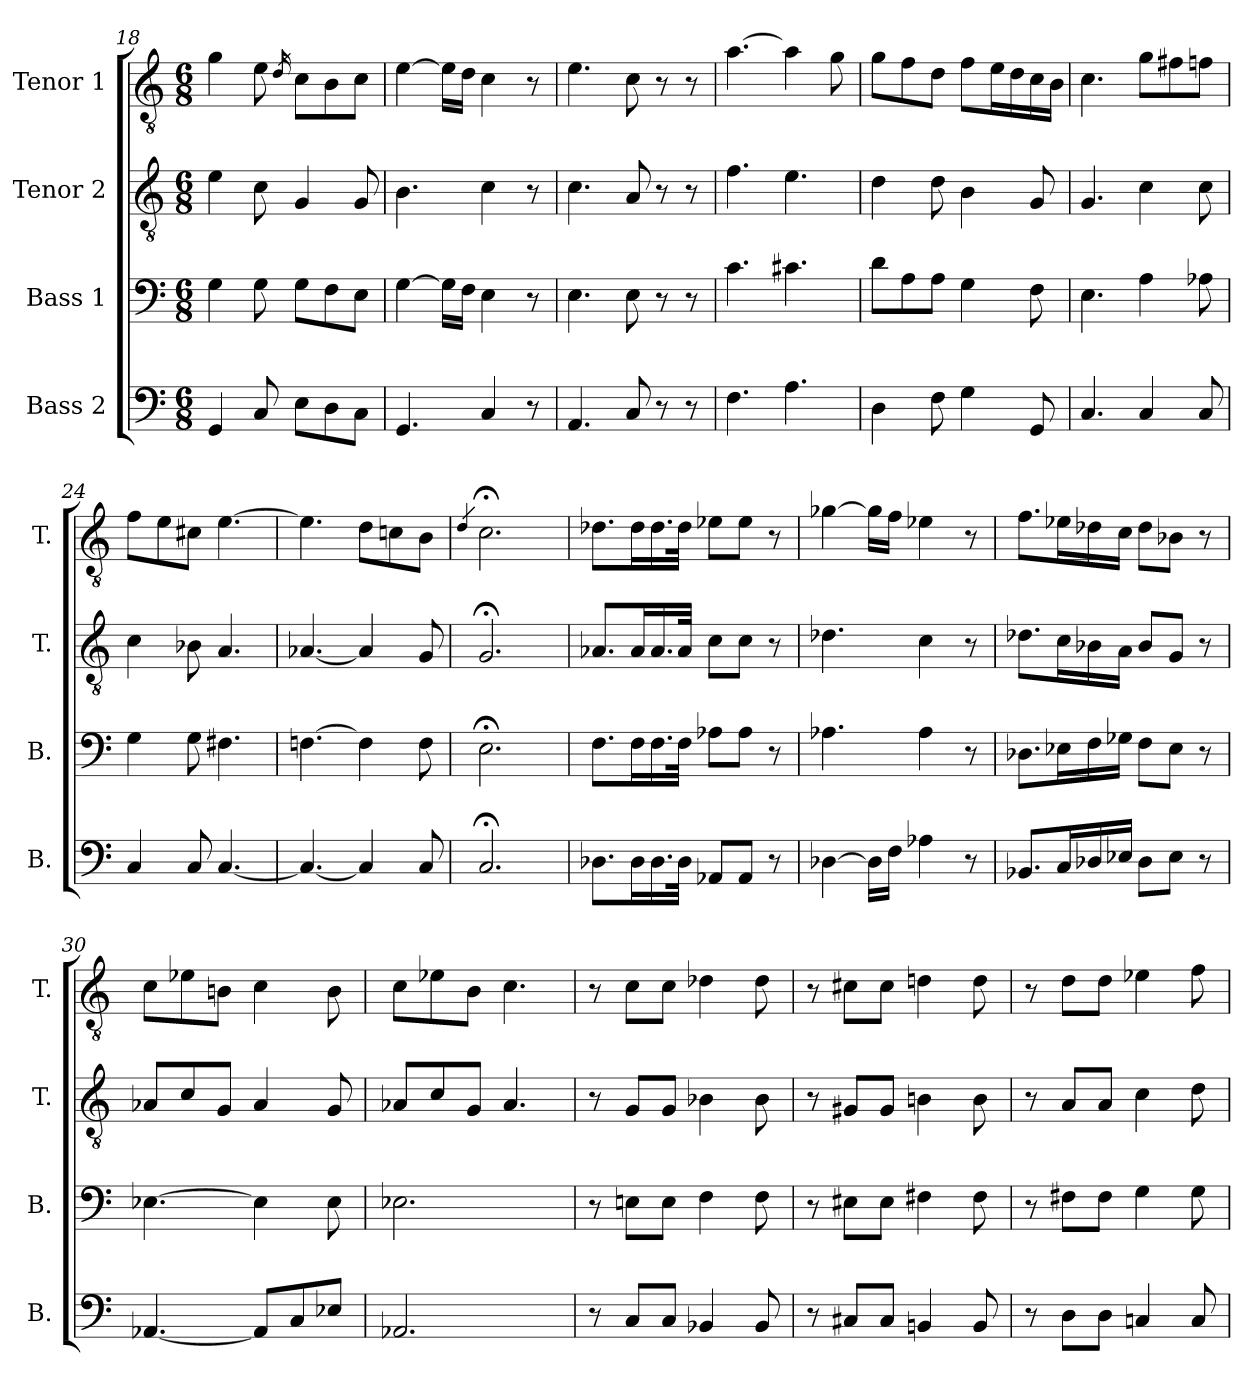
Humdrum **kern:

**kern	**kern	**kern	**kern
*part4	*part3	*part2	*part1
*staff4	*staff3	*staff2	*staff1
*I"Bass 2	*I"Bass 1	*I"Tenor 2	*I"Tenor 1
*I'B.	*I'B.	*I'T.	*I'T.
*clefF4	*clefF4	*clefGv2	*clefGv2
*	*	*ITrd7c12	*ITrd7c12
*k[]	*k[]	*k[]	*k[]
*C:	*C:	*C:	*C:
*M6/8	*M6/8	*M6/8	*M6/8
=18	=18	=18	=18
4GGi/	4Gi\	4Ei\	4Gi\
8Ci/	8Gi\	8Ci\	8Ei\
.	.	.	16qDi/
8Ei\L	8Gi\L	4GGi/	8Ci\L
8Di\	8Fi\	.	8BBi\
8Ci\J	8Ei\J	8GGi/	8Ci\J
!!LO:LB:g=z
=19	=19	=19	=19
4.GGi/	[4Gi\	4.BBi\	[4Ei\
.	16Gi\LL]	.	16Ei\LL]
.	16Fi\JJ	.	16Di\JJ
4Ci/	4Ei\	4Ci\	4Ci\
8r	8r	8r	8r
=20	=20	=20	=20
4.AAi/	4.Ei\	4.Ci\	4.Ei\
8Ci/	8Ei\	8AAi/	8Ci\
8r	8r	8r	8r
8r	8r	8r	8r
=21	=21	=21	=21
4.Fi\	4.ci\	4.Fi\	[4.Ai\
4.Ai\	4.c#Xi\	4.Ei\	4Ai\]
.	.	.	8Gi\
=22	=22	=22	=22
4Di\	8di\L	4Di\	8Gi\L
.	8Ai\	.	8Fi\
8Fi\	8Ai\J	8Di\	8Di\J
4Gi\	4Gi\	4BBi\	8Fi\L
.	.	.	16Ei\L
.	.	.	16Di\
8GGi/	8Fi\	8GGi/	16Ci\
.	.	.	16BBi\JJ
=23	=23	=23	=23
4.Ci/	4.Ei\	4.GGi/	4.Ci\
4Ci/	4Ai\	4Ci\	8Gi\L
.	.	.	8F#Xi\
8Ci/	8A-Xi\	8Ci\	8Fni\J
=24	=24	=24	=24
4Ci/	4Gi\	4Ci\	8Fi\L
.	.	.	8Ei\
8Ci/	8Gi\	8BB-Xi\	8C#Xi\J
[4.Ci/	4.F#Xi\	4.AAi/	[4.Ei\
!!LO:PB:g=z
=25	=25	=25	=25
4.Ci/_	[4.Fni\	[4.AA-Xi/	4.Ei\]
4Ci/]	4Fi\]	4AA-i/]	8Di\L
.	.	.	8Cni\
8Ci/	8Fi\	8GGi/	8BBi\J
=26	=26	=26	=26
.	.	.	4qDi/
2.C;i/	2.E;i\	2.GG;i/	2.C;i\
=27	=27	=27	=27
8.D-Xi\L	8.Fi\L	8.AA-Xi/L	8.D-Xi\L
16D-i\L	16Fi\L	16AA-i/L	16D-i\L
16.D-i\	16.Fi\	16.AA-i/	16.D-i\
32D-i\JJk	32Fi\JJk	32AA-i/JJk	32D-i\JJk
8AA-Xi/L	8A-Xi\L	8Ci\L	8E-Xi\L
8AA-i/J	8A-i\J	8Ci\J	8E-i\J
8r	8r	8r	8r
=28	=28	=28	=28
[4D-Xi\	4.A-Xi\	4.D-Xi\	[4G-Xi\
16D-i\LL]	.	.	16G-i\LL]
16Fi\JJ	.	.	16Fi\JJ
4A-Xi\	4A-i\	4Ci\	4E-Xi\
8r	8r	8r	8r
=29	=29	=29	=29
8.BB-Xi/L	8.D-Xi\L	8.D-Xi\L	8.Fi\L
16Ci/L	16E-Xi\L	16Ci\L	16E-Xi\L
16D-Xi/	16Fi\	16BB-Xi\	16D-Xi\
16E-Xi/JJ	16G-Xi\JJ	16AAi\JJ	16Ci\JJ
8D-i\L	8Fi\L	8BB-i/L	8D-i\L
8E-i\J	8E-i\J	8GGi/J	8BB-Xi\J
8r	8r	8r	8r
=30	=30	=30	=30
[4.AA-Xi/	[4.E-Xi\	8AA-Xi/L	8Ci\L
.	.	8Ci/	8E-Xi\
.	.	8GGi/J	8BBni\J
8AA-i/L]	4E-i\]	4AA-i/	4Ci\
8Ci/	.	.	.
8E-Xi/J	8E-i\	8GGi/	8BBi\
!!LO:LB:g=z
=31	=31	=31	=31
2.AA-Xi/	2.E-Xi\	8AA-Xi/L	8Ci\L
.	.	8Ci/	8E-Xi\
.	.	8GGi/J	8BBi\J
.	.	4.AA-i/	4.Ci\
=32	=32	=32	=32
8r	8r	8r	8r
8Ci/L	8Eni\L	8GGi/L	8Ci\L
8Ci/J	8Ei\J	8GGi/J	8Ci\J
4BB-Xi/	4Fi\	4BB-Xi\	4D-Xi\
8BB-i/	8Fi\	8BB-i\	8D-i\
=33	=33	=33	=33
8r	8r	8r	8r
8C#Xi/L	8E#Xi\L	8GG#Xi/L	8C#Xi\L
8C#i/J	8E#i\J	8GG#i/J	8C#i\J
4BBni/	4F#Xi\	4BBni\	4Dni\
8BBi/	8F#i\	8BBi\	8Di\
=34	=34	=34	=34
8r	8r	8r	8r
8Di\L	8F#Xi\L	8AAi/L	8Di\L
8Di\J	8F#i\J	8AAi/J	8Di\J
4Cni/	4Gi\	4Ci\	4E-Xi\
8Ci/	8Gi\	8Di\	8Fi\
=	=	=	=
*-	*-	*-	*-
